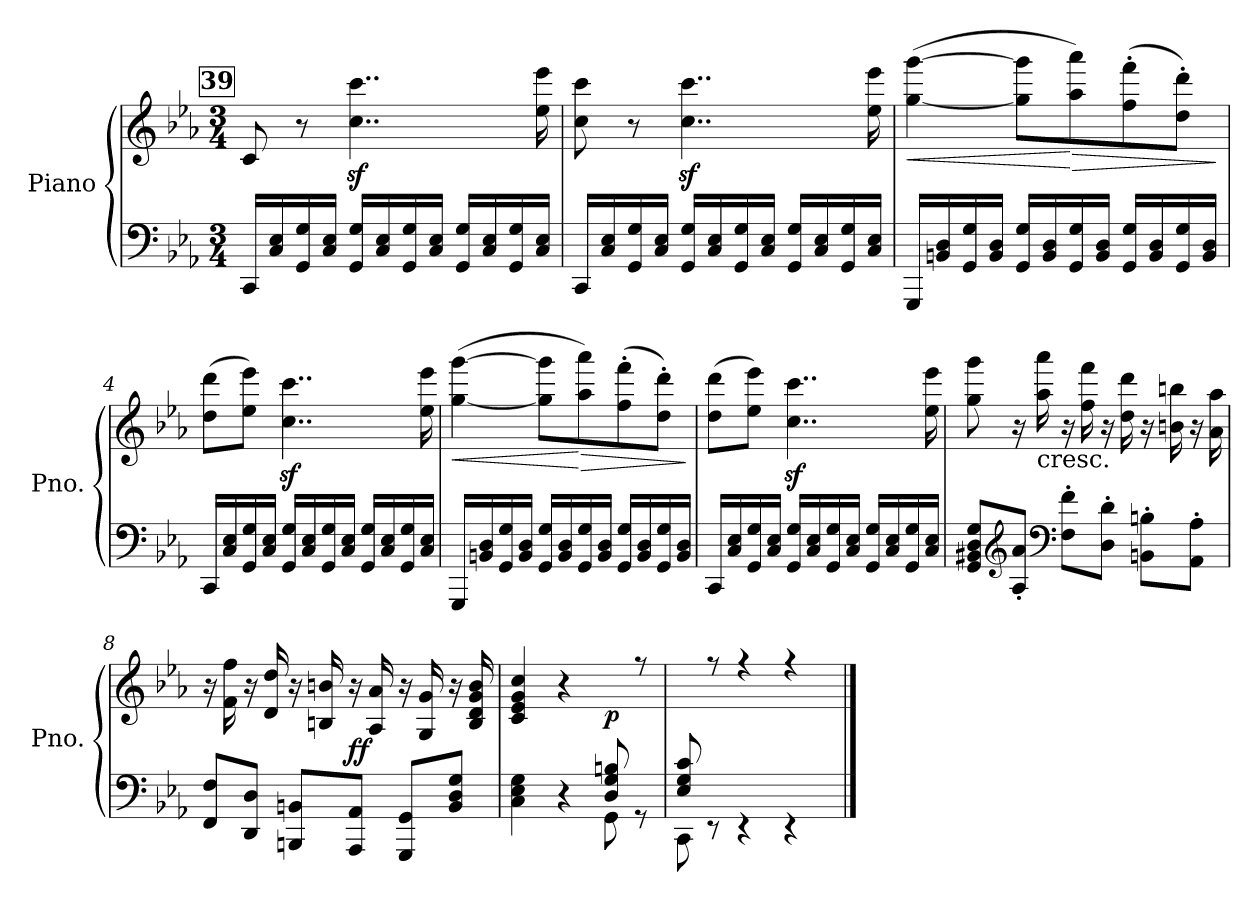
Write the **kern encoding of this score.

**kern	**kern	**dynam
*part1	*part1	*part1
*staff2	*staff1	*staff1/2
*I"Piano	*	*
*I'Pno.	*	*
*clefF4	*clefG2	*
*k[b-e-a-]	*k[b-e-a-]	*
*M3/4	*M3/4	*
!!LO:REH:place=s1:a:B:fs=14:t=39
=1	=1	=1
16CC/LL	8c/	.
16C/ 16E-/	.	.
16GG/ 16G/	8r	.
16C/ 16E-/JJ	.	.
16GG/ 16G/LL	4..cc\z< 4..ccc\z<	.
16C/ 16E-/	.	.
16GG/ 16G/	.	.
16C/ 16E-/JJ	.	.
16GG/ 16G/LL	.	.
16C/ 16E-/	.	.
16GG/ 16G/	.	.
16C/ 16E-/JJ	16ee-\ 16eee-\	.
=2	=2	=2
16CC/LL	8cc\ 8ccc\	.
16C/ 16E-/	.	.
16GG/ 16G/	8r	.
16C/ 16E-/JJ	.	.
16GG/ 16G/LL	4..cc\z< 4..ccc\z<	.
16C/ 16E-/	.	.
16GG/ 16G/	.	.
16C/ 16E-/JJ	.	.
16GG/ 16G/LL	.	.
16C/ 16E-/	.	.
16GG/ 16G/	.	.
16C/ 16E-/JJ	16ee-\ 16eee-\	.
=3	=3	=3
!	!	!LO:HP:b
16GGG/LL	(>[4gg\ [4ggg\	<
16BBn/ 16D/	.	.
16GG/ 16G/	.	.
16BB/ 16D/JJ	.	.
16GG/ 16G/LL	8gg\] 8ggg\]L	.
16BB/ 16D/	.	.
!	!	!LO:HP:n=1:b
16GG/ 16G/	8aa-\ 8aaa-\)	[ >
16BB/ 16D/JJ	.	.
16GG/ 16G/LL	(>8ff\' 8fff\'	.
16BB/ 16D/	.	.
16GG/ 16G/	8dd\' 8ddd\'J)	.
16BB/ 16D/JJ	.	.
.	.	]
=4	=4	=4
16CC/LL	(>8dd\ 8ddd\L	.
16C/ 16E-/	.	.
16GG/ 16G/	8ee-\ 8eee-\J)	.
16C/ 16E-/JJ	.	.
16GG/ 16G/LL	4..cc\z< 4..ccc\z<	.
16C/ 16E-/	.	.
16GG/ 16G/	.	.
16C/ 16E-/JJ	.	.
16GG/ 16G/LL	.	.
16C/ 16E-/	.	.
16GG/ 16G/	.	.
16C/ 16E-/JJ	16ee-\ 16eee-\	.
=5	=5	=5
!	!	!LO:HP:b
16GGG/LL	(>[4gg\ [4ggg\	<
16BBn/ 16D/	.	.
16GG/ 16G/	.	.
16BB/ 16D/JJ	.	.
16GG/ 16G/LL	8gg\] 8ggg\]L	.
16BB/ 16D/	.	.
!	!	!LO:HP:n=1:b
16GG/ 16G/	8aa-\ 8aaa-\)	[ >
16BB/ 16D/JJ	.	.
16GG/ 16G/LL	(>8ff\' 8fff\'	.
16BB/ 16D/	.	.
16GG/ 16G/	8dd\' 8ddd\'J)	.
16BB/ 16D/JJ	.	.
.	.	]
=6	=6	=6
16CC/LL	(>8dd\ 8ddd\L	.
16C/ 16E-/	.	.
16GG/ 16G/	8ee-\ 8eee-\J)	.
16C/ 16E-/JJ	.	.
16GG/ 16G/LL	4..cc\z< 4..ccc\z<	.
16C/ 16E-/	.	.
16GG/ 16G/	.	.
16C/ 16E-/JJ	.	.
16GG/ 16G/LL	.	.
16C/ 16E-/	.	.
16GG/ 16G/	.	.
16C/ 16E-/JJ	16ee-\ 16eee-\	.
=7	=7	=7
8GG/ 8BB#X/ 8D/ 8G/L	8gg\ 8ggg\	.
*clefG2	*	*
8A-/<' 8a-/<'J	16r	.
!	!LO:TX:b:t=cresc.	!
.	16aa-\ 16aaa-\	.
*clefF4	*	*
8F\' 8f\'L	16r	.
.	16ff\ 16fff\	.
8D\' 8d\'J	16r	.
.	16dd\ 16ddd\	.
8BBn\' 8Bn\'L	16r	.
.	16bn\ 16bbn\	.
8AA-\<' 8A-\<'J	16r	.
.	16a-\ 16aa-\	.
=8	=8	=8
8FF/ 8F/L	16r	.
.	16f\ 16ff\	.
8DD/ 8D/J	16r	.
.	16d/ 16dd/	.
8BBBn/ 8BBn/L	16r	.
.	16Bn/ 16bn/	.
!	!	!LO:DY:b
8AAA-/ 8AA-/J	16r	ff
.	16A-/ 16a-/	.
8GGG/ 8GG/L	16r	.
.	16G/ 16g/	.
8BB/ 8D/ 8G/J	16r	.
.	16B/ 16d/ 16g/ 16b/	.
=9	=9	=9
*^	*	*
2ryy	4C\ 4E-\ 4G\	4c/ 4e-/ 4g/ 4cc/	.
.	4r	4r	.
!	!	!	!LO:DY:b
8D/ 8G/ 8Bn/	8GG\	8ryy	p
8ryy	8rGG	8rff	.
=10	=10	=10	=10
8E-/ 8G/ 8c/	8CC\	8ryy	.
2ryy	8rEE	8rff	.
.	4rEE	4rff	.
.	4rEE	4rff	.
8ryy	.	.	.
*v	*v	*	*
==	==	==
*-	*-	*-
